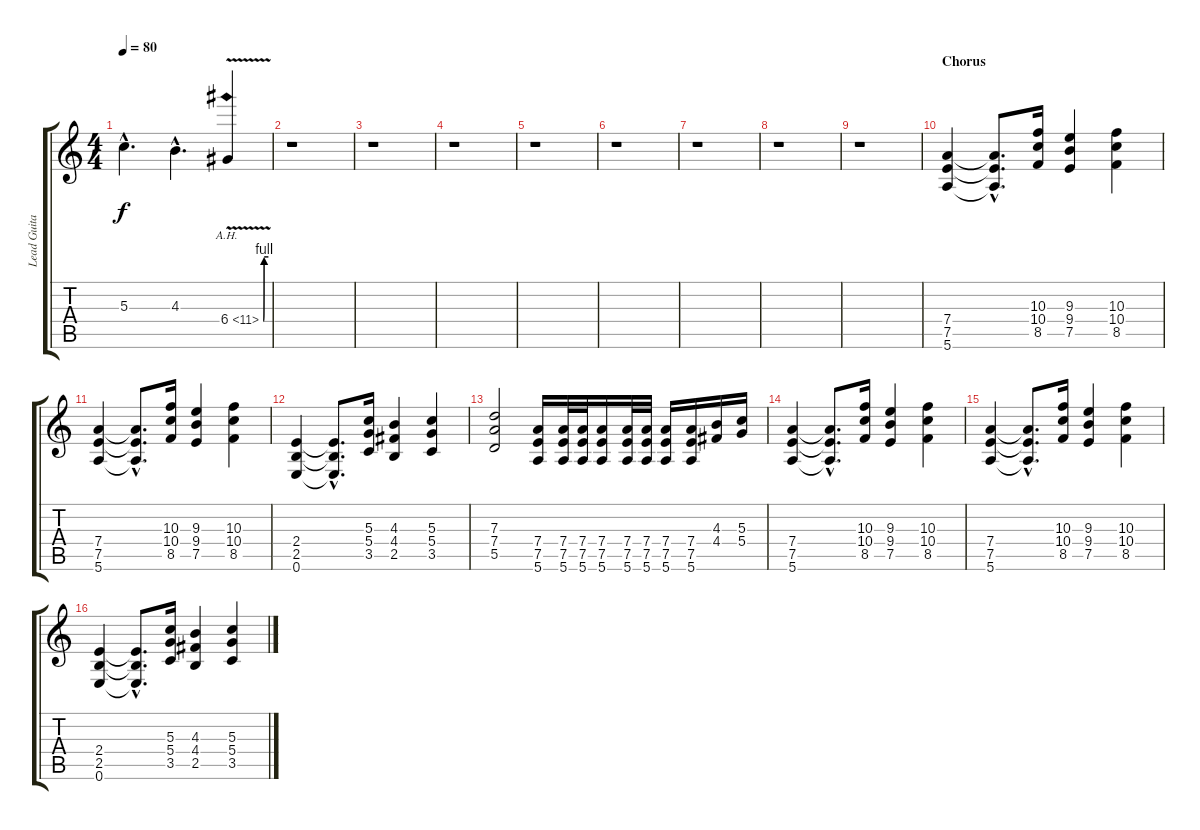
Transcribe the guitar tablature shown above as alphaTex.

\track ("Lead Guitar" "Lead Guita") {instrument distortionguitar}
\staff {score tabs}
\tuning (E4 B3 G3 D3 A2 E2) {hide}
\ts (4 4)
\tempo 80
\clef g2
\ks c
5.3{hac}.4{d dy f} 4.3{hac}.4{d} 6.4{be (custom 0 0 5 4 15 4 30 4 60 4) ah 5 v}.4 |
r.1 |
r.1 |
r.1 |
r.1 |
r.1 |
r.1 |
r.1 |
r.1 |
\section ("" "Chorus")
(7.4 7.5 5.6).4{volume 13 balance 8} (7.4{hac t} 7.5{hac t} 5.6{hac t}).8{d} (10.3 10.4 8.5).16 (9.3 9.4 7.5).4 (10.3 10.4 8.5).4 |
(7.4 7.5 5.6).4 (7.4{hac t} 7.5{hac t} 5.6{hac t}).8{d} (10.3 10.4 8.5).16 (9.3 9.4 7.5).4 (10.3 10.4 8.5).4 |
(2.4 2.5 0.6).4 (2.4{hac t} 2.5{hac t} 0.6{hac t}).8{d} (5.3 5.4 3.5).16 (4.3 4.4 2.5).4 (5.3 5.4 3.5).4 |
(7.3 7.4 5.5).2 (7.4 7.5 5.6).16 (7.4 7.5 5.6).32 (7.4 7.5 5.6).32 (7.4 7.5 5.6).16 (7.4 7.5 5.6).32 (7.4 7.5 5.6).32 (7.4 7.5 5.6).16 (7.4 7.5 5.6).16 (4.3 4.4).16 (5.3 5.4).16 |
(7.4 7.5 5.6).4 (7.4{hac t} 7.5{hac t} 5.6{hac t}).8{d} (10.3 10.4 8.5).16 (9.3 9.4 7.5).4 (10.3 10.4 8.5).4 |
(7.4 7.5 5.6).4 (7.4{hac t} 7.5{hac t} 5.6{hac t}).8{d} (10.3 10.4 8.5).16 (9.3 9.4 7.5).4 (10.3 10.4 8.5).4 |
(2.4 2.5 0.6).4 (2.4{hac t} 2.5{hac t} 0.6{hac t}).8{d} (5.3 5.4 3.5).16 (4.3 4.4 2.5).4 (5.3 5.4 3.5).4
